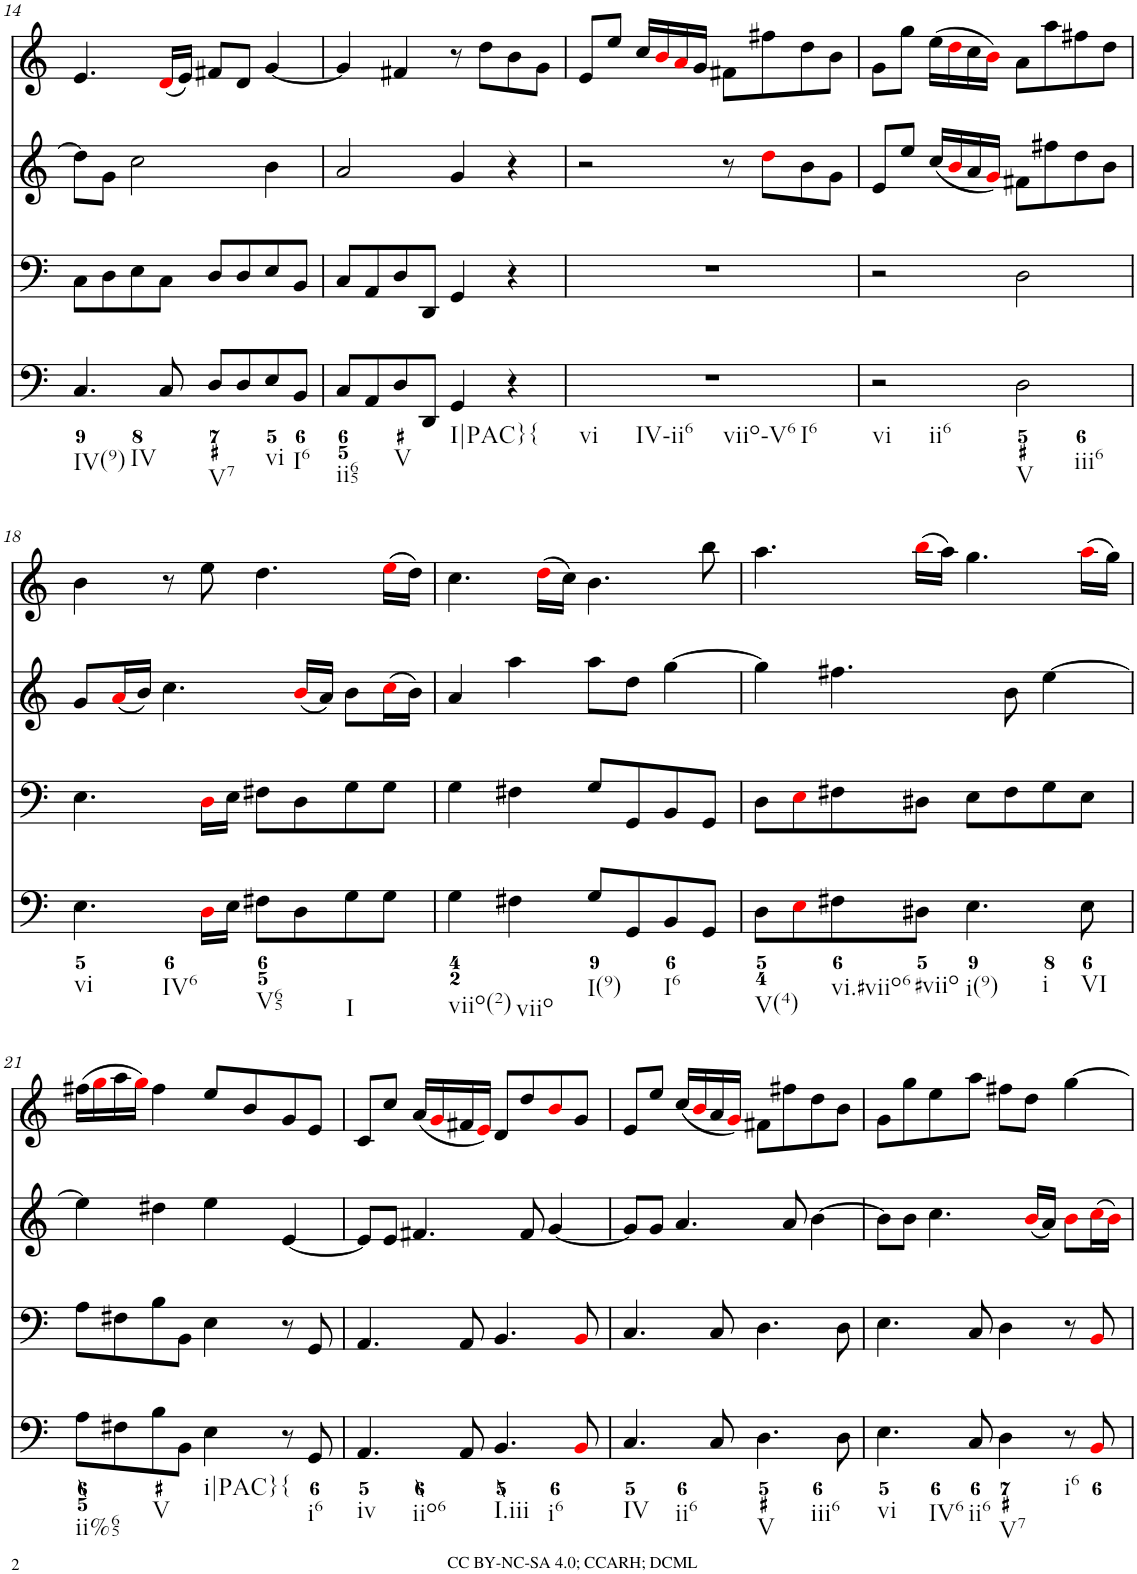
**kern	**kern	**kern	**kern
*part4	*part3	*part2	*part1
*staff4	*staff3	*staff2	*staff1
*I"Piano	*I"Piano	*I"Piano	*I"Piano
*I'Pno	*I'Pno	*I'Pno	*I'Pno
!!LO:PB:g=z
*clefF4	*clefF4	*clefG2	*clefG2
*k[]	*k[]	*k[]	*k[]
*M4/4	*M4/4	*M4/4	*M4/4
*met(c)	*met(c)	*met(c)	*met(c)
=14	=14	=14	=14
!LO:TX:b:t=IV(9)	!	!	!
!LO:TX:b:t=IV	!	!	!
4.C/	8C\L	8dd\L]	4.e/
.	8D\	8g\J	.
.	8E\	2cc\	.
8C/	8C\J	.	(16di/LL
.	.	.	16e/JJ)
!LO:TX:b:t=V7	!	!	!
8D/L	8D/L	.	8f#X/L
8D/	8D/	.	8d/J
!LO:TX:b:t=vi	!	!	!
8E/	8E/	4b\	[4g/
!LO:TX:b:t=I6	!	!	!
8BB/J	8BB/J	.	.
=15	=15	=15	=15
!LO:TX:b:t=ii65	!	!	!
8C/L	8C/L	2a/	4g/]
8AA/	8AA/	.	.
!LO:TX:b:t=V	!	!	!
8D/	8D/	.	4f#X/
8DD/J	8DD/J	.	.
!LO:TX:b:t=I|PAC}{	!	!	!
4GG/	4GG/	4g/	8r
.	.	.	8dd\L
4r	4r	4r	8b\
.	.	.	8g\J
=16	=16	=16	=16
!LO:TX:b:t=vi	!	!	!
!LO:TX:b:t=IV-ii6	!	!	!
!LO:TX:b:t=viio-V6	!	!	!
!LO:TX:b:t=I6	!	!	!
1r	1r	2r	8e/L
.	.	.	8ee/J
.	.	.	16cc/LL
.	.	.	16bi/
.	.	.	16ai/
.	.	.	16g/JJ
.	.	8r	8f#X\L
.	.	8ddi\L	8ff#X\
.	.	8b\	8dd\
.	.	8g\J	8b\J
=17	=17	=17	=17
!LO:TX:b:t=vi	!	!	!
!LO:TX:b:t=ii6	!	!	!
2r	2r	8e/L	8g\L
.	.	8ee/J	8gg\J
.	.	(16cc/LL	(16ee\LL
.	.	16bi/	16ddi\
.	.	16a/	16cc\
.	.	16gi/JJ)	16bi\JJ)
!LO:TX:b:t=V	!	!	!
!LO:TX:b:t=iii6	!	!	!
2D\	2D\	8f#X\L	8a\L
.	.	8ff#X\	8aa\
.	.	8dd\	8ff#X\
.	.	8b\J	8dd\J
!!LO:LB:g=z
=18	=18	=18	=18
!LO:TX:b:t=vi	!	!	!
!LO:TX:b:t=IV6	!	!	!
4.E\	4.E\	8g/L	4b\
.	.	(16ai/L	.
.	.	16b/JJ)	.
.	.	4.cc\	8r
16Di\LL	16Di\LL	.	8ee\
16E\JJ	16E\JJ	.	.
!LO:TX:b:t=V65	!	!	!
8F#X\L	8F#X\L	.	4.dd\
8D\	8D\	(16bi/LL	.
.	.	16a/JJ)	.
!LO:TX:b:t=I	!	!	!
8G\	8G\	8b\L	.
8G\J	8G\J	(16cci\L	(16eei\LL
.	.	16b\JJ)	16dd\JJ)
=19	=19	=19	=19
!LO:TX:b:t=viio(2)	!	!	!
4G\	4G\	4a/	4.cc\
!LO:TX:b:t=viio	!	!	!
4F#X\	4F#X\	4aa\	.
.	.	.	(16ddi\LL
.	.	.	16cc\JJ)
!LO:TX:b:t=I(9)	!	!	!
8G/L	8G/L	8aa\L	4.b\
8GG/	8GG/	8dd\J	.
!LO:TX:b:t=I6	!	!	!
8BB/	8BB/	[4gg\	.
8GG/J	8GG/J	.	8bb\
=20	=20	=20	=20
!LO:TX:b:t=V(4)	!	!	!
8D\L	8D\L	4gg\]	4.aa\
8Ei\	8Ei\	.	.
!LO:TX:b:t=vi.#viio6	!	!	!
8F#X\	8F#X\	4.ff#X\	.
!LO:TX:b:t=#viio	!	!	!
8D#X\J	8D#X\J	.	(16bbi\LL
.	.	.	16aa\JJ)
!LO:TX:b:t=i(9)	!	!	!
!LO:TX:b:t=i	!	!	!
4.E\	8E\L	.	4.gg\
.	8F#\	8b\	.
.	8G\	[4ee\	.
!LO:TX:b:t=VI	!	!	!
8E\	8E\J	.	(16aai\LL
.	.	.	16gg\JJ)
!!LO:LB:g=z
=21	=21	=21	=21
!LO:TX:b:t=ii%65	!	!	!
8A\L	8A\L	4ee\]	(16ff#X\LL
.	.	.	16ggi\
8F#X\	8F#X\	.	16aa\
.	.	.	16ggi\JJ)
!LO:TX:b:t=V	!	!	!
8B\	8B\	4dd#X\	4ff#\
8BB\J	8BB\J	.	.
!LO:TX:b:t=i|PAC}	!	!	!
4E\	4E\	4ee\	8ee/L
.	.	.	8b/
!LO:TX:b:t={	!	!	!
8r	8r	[4e/	8g/
!LO:TX:b:t=i6	!	!	!
8GG/	8GG/	.	8e/J
=22	=22	=22	=22
!LO:TX:b:t=iv	!	!	!
!LO:TX:b:t=iio6	!	!	!
4.AA/	4.AA/	8e/L]	8c/L
.	.	8e/J	8cc/J
.	.	4.f#X/	(16a/LL
.	.	.	16gi/
8AA/	8AA/	.	16f#X/
.	.	.	16ei/JJ)
!LO:TX:b:t=I.iii	!	!	!
!LO:TX:b:t=i6	!	!	!
4.BB/	4.BB/	.	8d/L
.	.	8f#/	8dd/
.	.	[4g/	8bi/
8BBi/	8BBi/	.	8g/J
=23	=23	=23	=23
!LO:TX:b:t=IV	!	!	!
!LO:TX:b:t=ii6	!	!	!
4.C/	4.C/	8g/L]	8e/L
.	.	8g/J	8ee/J
.	.	4.a/	(16cc/LL
.	.	.	16bi/
8C/	8C/	.	16a/
.	.	.	16gi/JJ)
!LO:TX:b:t=V	!	!	!
!LO:TX:b:t=iii6	!	!	!
4.D\	4.D\	.	8f#X\L
.	.	8a/	8ff#X\
.	.	[4b\	8dd\
8D\	8D\	.	8b\J
=24	=24	=24	=24
!LO:TX:b:t=vi	!	!	!
!LO:TX:b:t=IV6	!	!	!
4.E\	4.E\	8b\L]	8g\L
.	.	8b\J	8gg\
.	.	4.cc\	8ee\
!LO:TX:b:t=ii6	!	!	!
8C/	8C/	.	8aa\J
!LO:TX:b:t=V7	!	!	!
4D\	4D\	.	8ff#X\L
.	.	(16bi/LL	8dd\J
.	.	16a/JJ)	.
!LO:TX:b:t=i6	!	!	!
8r	8r	8bi\L	[4gg\
8BBi/	8BBi/	(16cci\L	.
.	.	16bi\JJ)	.
=	=	=	=
*-	*-	*-	*-
